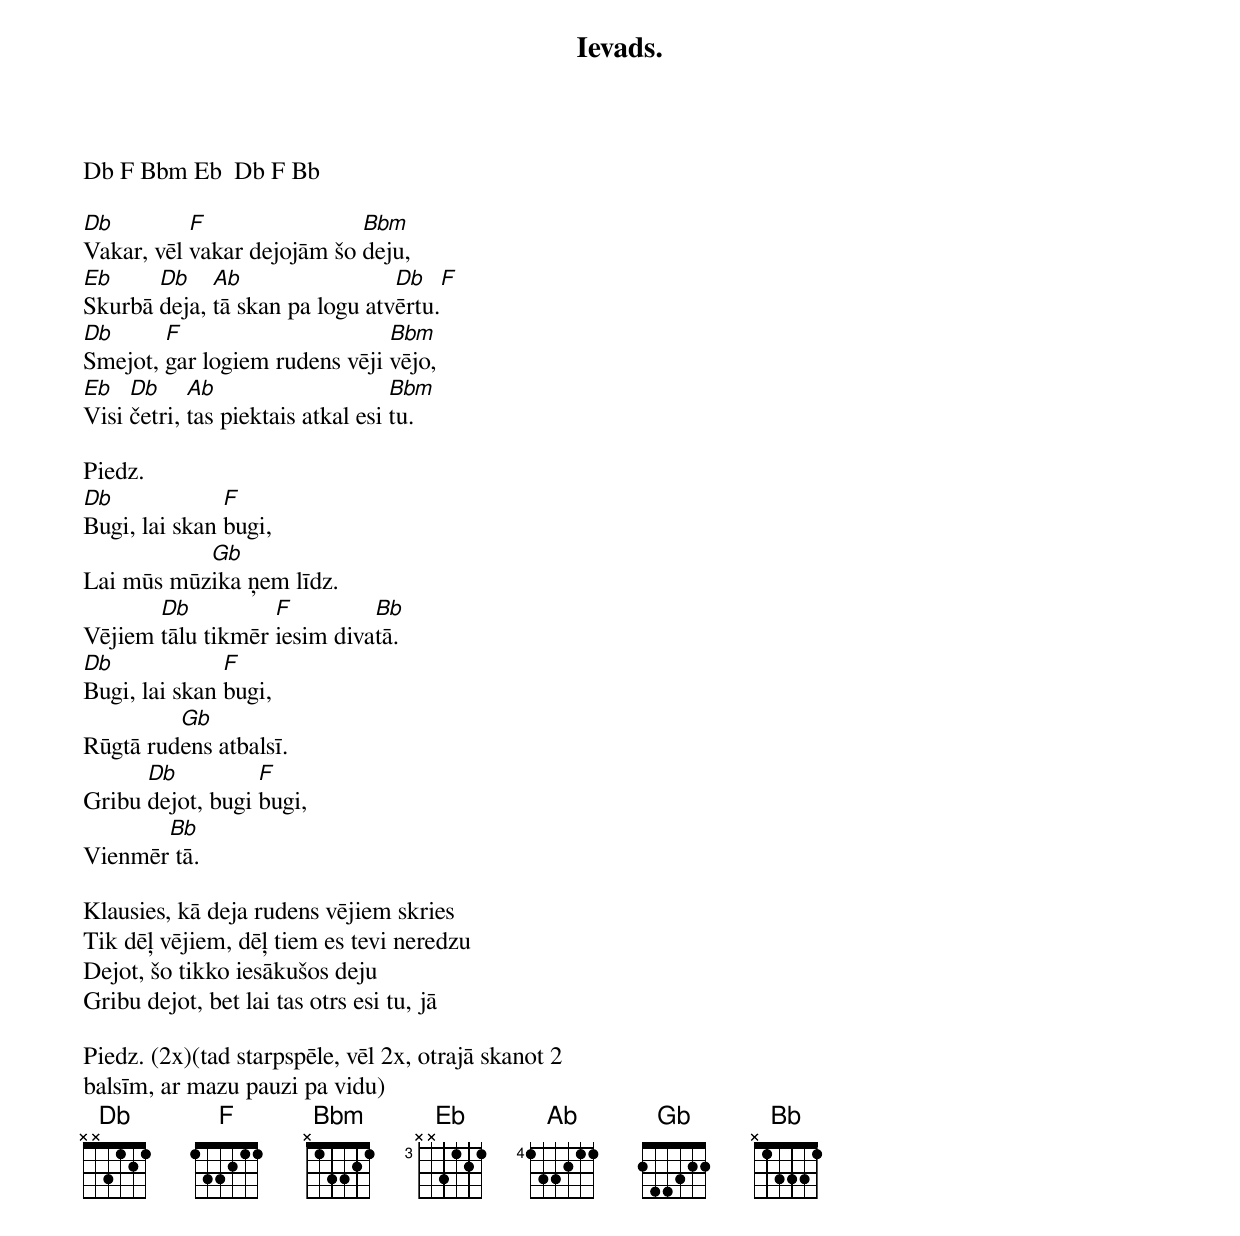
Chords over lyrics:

Ievads.
Db F Bbm Eb  Db F Bb

Db         F                Bbm
Vakar, vēl vakar dejojām šo deju,
Eb     Db    Ab                 Db    F
Skurbā deja, tā skan pa logu atvērtu.
Db      F                      Bbm
Smejot, gar logiem rudens vēji vējo,
Eb   Db     Ab                     Bbm
Visi četri, tas piektais atkal esi tu.

Piedz.
Db             F
Bugi, lai skan bugi,
           Gb
Lai mūs mūzika ņem līdz.
       Db          F         Bb
Vējiem tālu tikmēr iesim divatā.
Db             F
Bugi, lai skan bugi,
         Gb
Rūgtā rudens atbalsī.
      Db          F
Gribu dejot, bugi bugi,
       Bb
Vienmēr tā.

Klausies, kā deja rudens vējiem skries
Tik dēļ vējiem, dēļ tiem es tevi neredzu
Dejot, šo tikko iesākušos deju
Gribu dejot, bet lai tas otrs esi tu, jā

Piedz. (2x)(tad starpspēle, vēl 2x, otrajā skanot 2
balsīm, ar mazu pauzi pa vidu)
